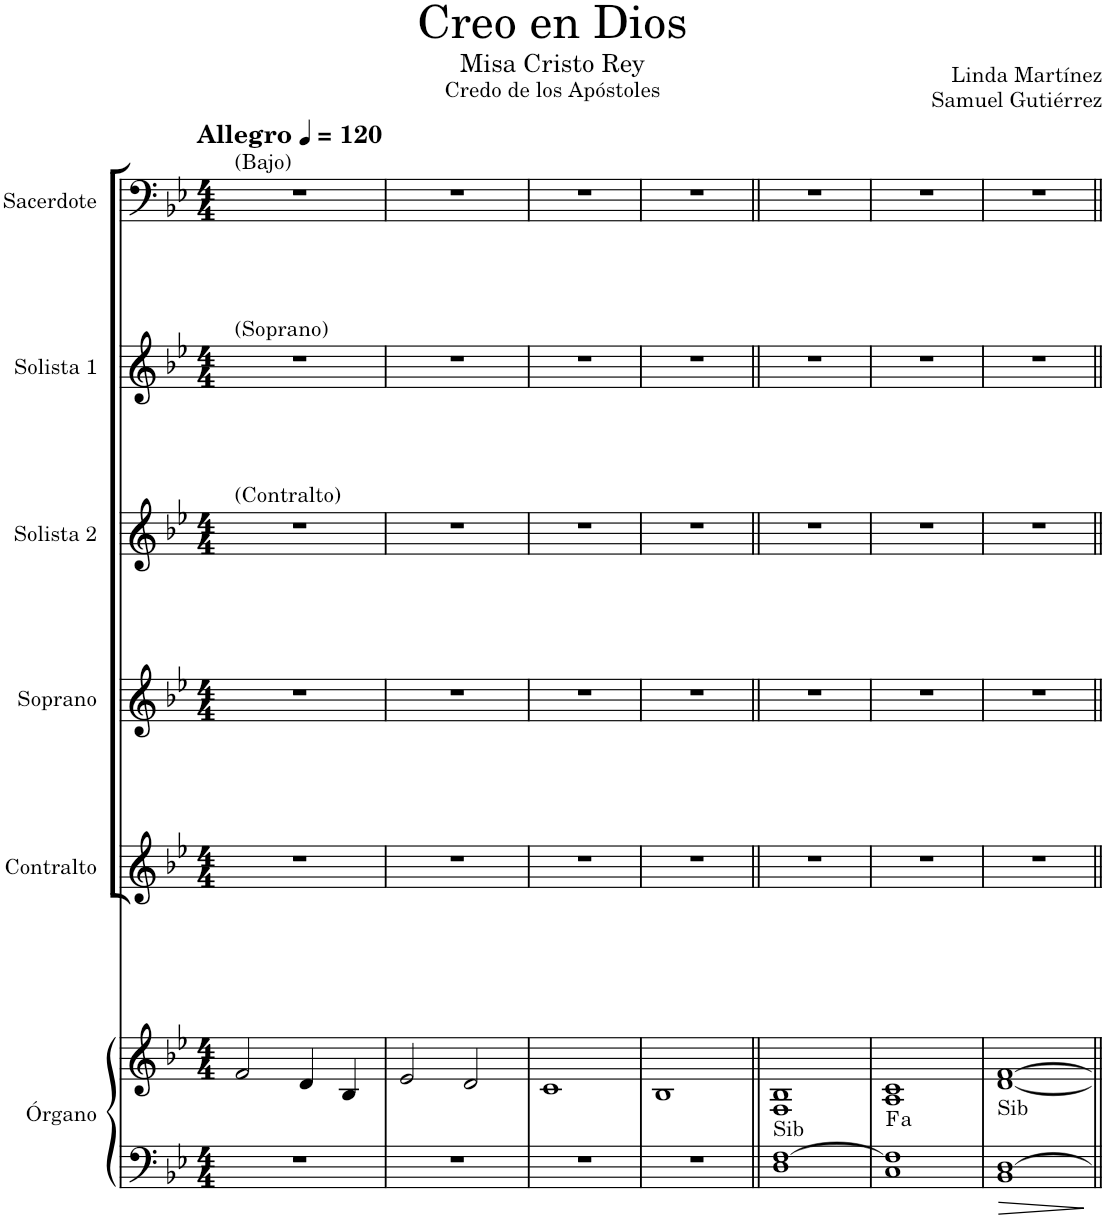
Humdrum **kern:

**kern	**kern	**harte	**kern	**kern	**kern	**kern	**kern
*part6	*part6	*part6	*part5	*part4	*part3	*part2	*part1
*staff7	*staff6	*	*staff5	*staff4	*staff3	*staff2	*staff1
*I"Órgano	*	*	*I"Contralto	*I"Soprano	*I"Solista 2	*I"Solista 1	*I"Sacerdote
*	*	*	*I'C.	*I'S.	*I'S. 2	*I'S. 1	*I'S.
*clefF4	*clefG2	*	*clefG2	*clefG2	*clefG2	*clefG2	*clefF4
*k[b-e-]	*k[b-e-]	*	*k[b-e-]	*k[b-e-]	*k[b-e-]	*k[b-e-]	*k[b-e-]
*M4/4	*M4/4	*	*M4/4	*M4/4	*M4/4	*M4/4	*M4/4
*MM120	*MM120	*	*MM120	*MM120	*MM120	*MM120	*MM120
=1	=1	=1	=1	=1	=1	=1	=1
!	!	!	!	!	!	!	!LO:TX:a:B:t=Allegro
!	!	!	!	!	!	!	!LO:TX:a:t=(Bajo)
!	!	!	!	!	!	!LO:TX:a:t=(Soprano)	!
!	!	!	!	!	!LO:TX:a:t=(Contralto)	!	!
1r	2f/	.	1r	1r	1r	1r	1r
.	4d/	.	.	.	.	.	.
.	4B-/	.	.	.	.	.	.
=2	=2	=2	=2	=2	=2	=2	=2
1r	2e-/	.	1r	1r	1r	1r	1r
.	2d/	.	.	.	.	.	.
=3	=3	=3	=3	=3	=3	=3	=3
1r	1c	.	1r	1r	1r	1r	1r
=4	=4	=4	=4	=4	=4	=4	=4
1r	1B-	.	1r	1r	1r	1r	1r
=5||	=5||	=5||	=5||	=5||	=5||	=5||	=5||
!	!	!LO:H:kt=Sib	!	!	!	!	!
1D [1F	1F 1B-	N	1r	1r	1r	1r	1r
=6	=6	=6	=6	=6	=6	=6	=6
!	!	!LO:H:kt=a	!	!	!	!	!
1C 1F]	1A 1c	.	1r	1r	1r	1r	1r
=7	=7	=7	=7	=7	=7	=7	=7
!	!	!LO:H:kt=Sib	!	!	!	!	!
1BB- [1D	[1d [1f	N	1r	1r	1r	1r	1r
=||	=||	=||	=||	=||	=||	=||	=||
*-	*-	*-	*-	*-	*-	*-	*-
